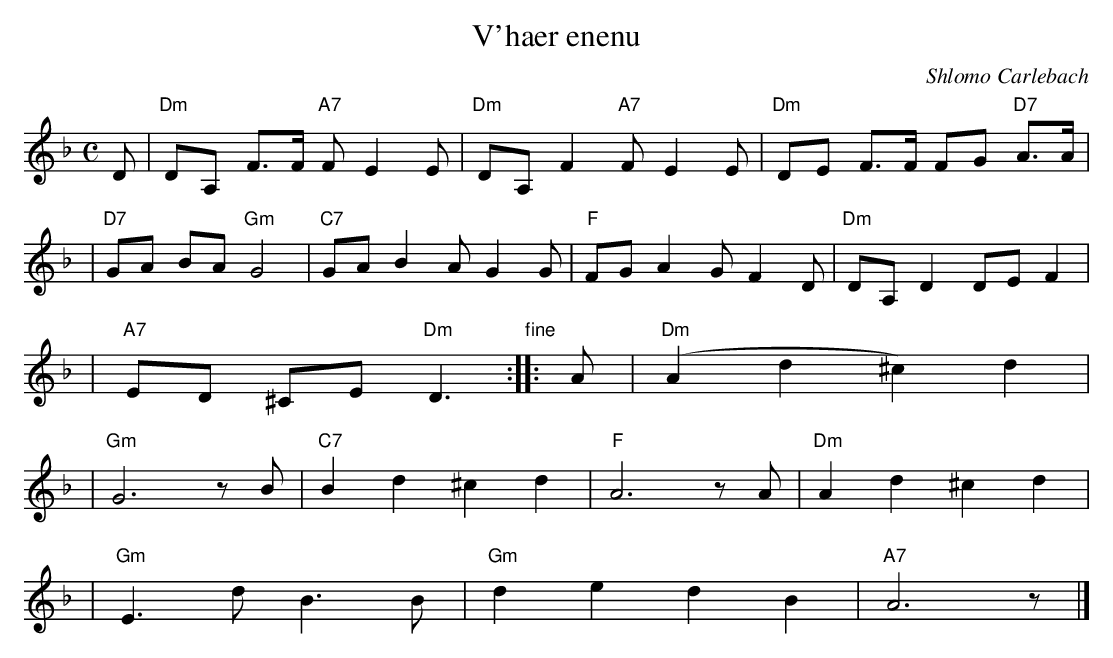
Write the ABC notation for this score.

X:1
T: V'haer enenu
C: Shlomo Carlebach
M: C
L: 1/8
K: Dm
D | "Dm"DA, F>F "A7"FE2E | "Dm"DA, F2 "A7"F E2 E | "Dm"DE F>F FG "D7"A>A |
| "D7"GA BA "Gm"G4 | "C7"GA B2 AG2G | "F"FG A2 GF2D | "Dm"DA, D2 DE F2 |
| "A7"ED ^CE "Dm"D3 "fine":: A | "Dm"(A2 d2 ^c2) d2 |
| "Gm"G6 zB | "C7"B2 d2 ^c2 d2 | "F"A6 zA | "Dm"A2 d2 ^c2 d2 |
| "Gm"E3 d B3 B | "Gm"d2 e2 d2 B2 | "A7"A6 z |]
